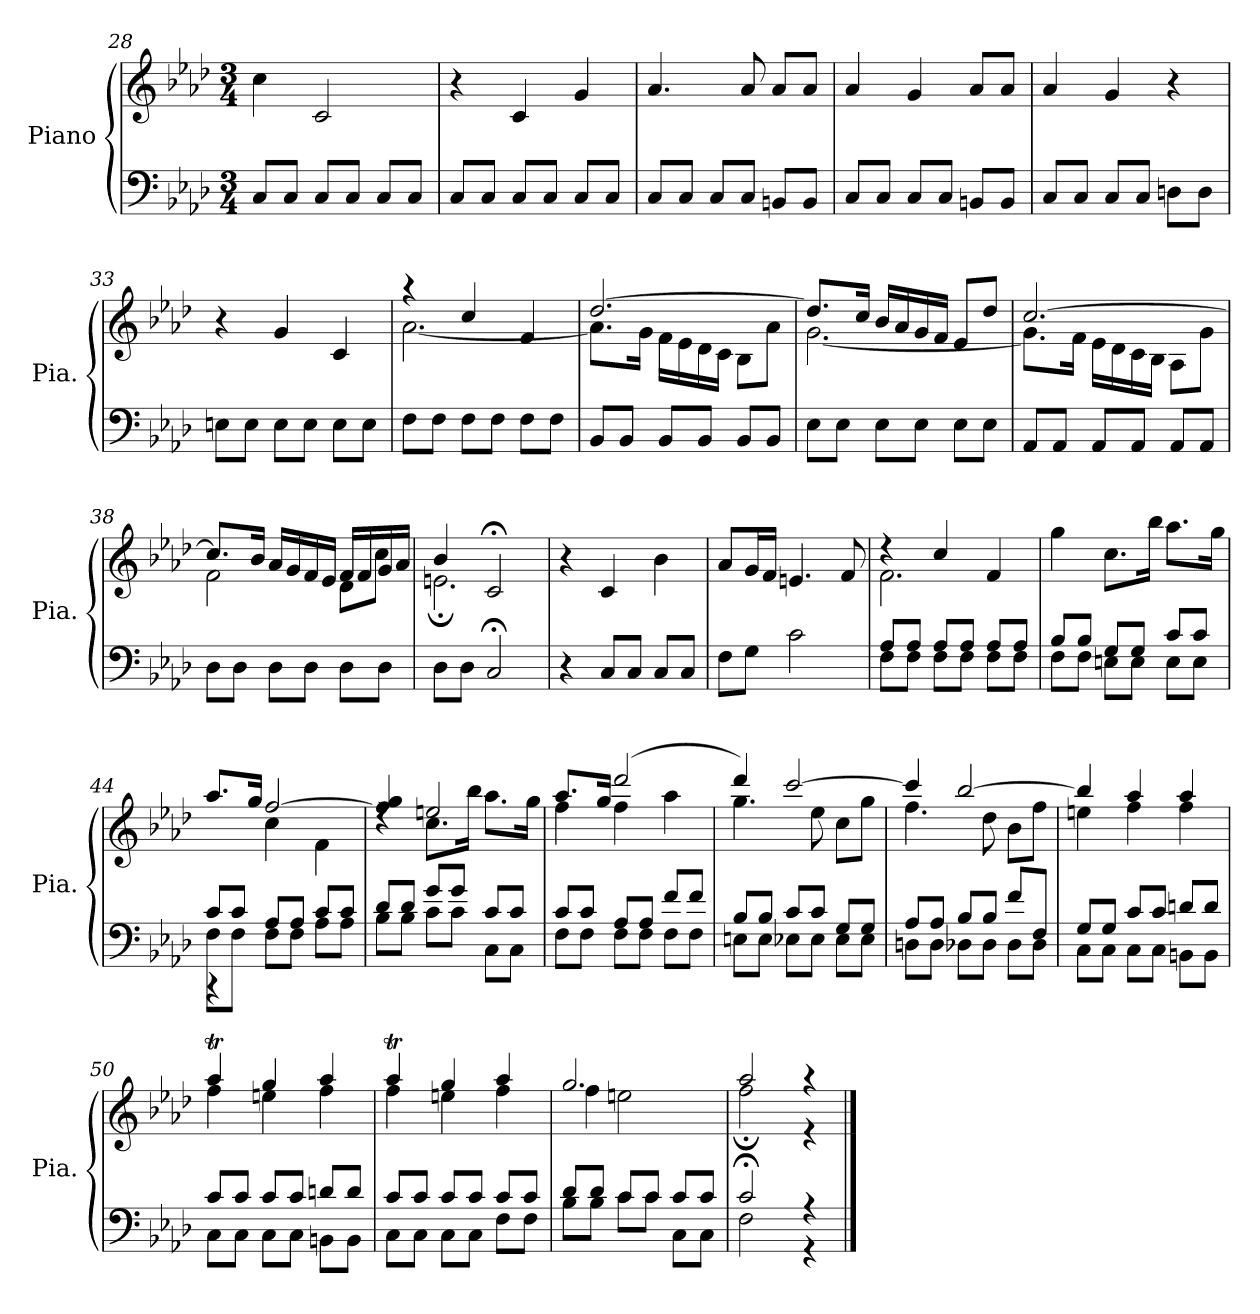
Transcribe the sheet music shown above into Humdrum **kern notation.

**kern	**kern
*part1	*part1
*staff2	*staff1
*I"Piano	*
*I'Pia.	*
*clefF4	*clefG2
*k[b-e-a-d-]	*k[b-e-a-d-]
*M3/4	*M3/4
=28	=28
8C/L	4cc\
8C/J	.
8C/L	2c/
8C/J	.
8C/L	.
8C/J	.
!!LO:LB:g=z
=29	=29
8C/L	4r
8C/J	.
8C/L	4c/
8C/J	.
8C/L	4g/
8C/J	.
=30	=30
8C/L	4.a-/
8C/J	.
8C/L	.
8C/J	8a-/
8BBn/L	8a-/L
8BB/J	8a-/J
=31	=31
8C/L	4a-/
8C/J	.
8C/L	4g/
8C/J	.
8BBn/L	8a-/L
8BB/J	8a-/J
=32	=32
8C/L	4a-/
8C/J	.
8C/L	4g/
8C/J	.
8Dn\L	4r
8D\J	.
!!LO:LB:g=z
=33	=33
8En\L	4r
8E\J	.
8E\L	4g/
8E\J	.
8E\L	4c/
8E\J	.
=34	=34
*	*^
8F\L	4raa	[2.a-\
8F\J	.	.
8F\L	4cc/	.
8F\J	.	.
8F\L	4f/	.
8F\J	.	.
=35	=35	=35
8BB-/L	[2.dd-/	8.a-\L]
8BB-/J	.	.
.	.	16g\Jk
8BB-/L	.	16f\LL
.	.	16e-\
8BB-/J	.	16d-\
.	.	16c\JJ
8BB-/L	.	8B-\L
8BB-/J	.	8a-\J
=36	=36	=36
8E-\L	8.dd-/L]	[2.g\
8E-\J	.	.
.	16cc/Jk	.
8E-\L	16b-/LL	.
.	16a-/	.
8E-\J	16g/	.
.	16f/JJ	.
8E-\L	8e-/L	.
8E-\J	8dd-/J	.
!!LO:PB:g=z	!!
=37	=37	=37
8AA-/L	[2.cc/	8.g\L]
8AA-/J	.	.
.	.	16f\Jk
8AA-/L	.	16e-\LL
.	.	16d-\
8AA-/J	.	16c\
.	.	16B-\JJ
8AA-/L	.	8A-\L
8AA-/J	.	8g\J
=38	=38	=38
8D-\L	8.cc/L]	2f\
8D-\J	.	.
.	16b-/Jk	.
8D-\L	16a-/LL	.
.	16g/	.
8D-\J	16f/	.
.	16e-/JJ	.
8D-\L	16f/LL	8d-\L
.	16f/	.
8D-\J	16g/	8cc\J
.	16a-/JJ	.
=39	=39	=39
8D-\L	4b-/	2.en;<\
8D-\J	.	.
2C;/	2c;</	.
*	*v	*v
=40	=40
4r	4r
8C/L	4c/
8C/J	.
8C/L	4b-\
8C/J	.
!!LO:LB:g=z
=41	=41
8F\L	8a-/L
8G\J	16g/L
.	16f/JJ
2c\	4.en/
.	8f/
=42	=42
*^	*^
8A-/L	8F\L	4r	2.f\
8A-/J	8F\J	.	.
8A-/L	8F\L	4cc/	.
8A-/J	8F\J	.	.
8A-/L	8F\L	4f/	.
8A-/J	8F\J	.	.
*	*	*v	*v
=43	=43	=43
8B-/L	8F\L	4gg\
8B-/J	8F\J	.
8G/L	8En\L	8.cc\L
8G/J	8E\J	.
.	.	16bb-\Jk
8c/L	8E\L	8.aa-\L
8c/J	8E\J	.
.	.	16gg\Jk
=44	=44	=44
*	*^	*^
4rCC	8c/L	8F\L	8.aa-/L	4ryy
.	8c/J	8F\J	.	.
.	.	.	16gg/Jk	.
2ryy	8A-/L	8F\L	[2ff/	4cc\
.	8A-/J	8F\J	.	.
.	8c/L	8A-\L	.	4f\
.	8c/J	8A-\J	.	.
*	*v	*v	*	*
=45	=45	=45	=45
8B-\L	8d-/L	4ff/] 4gg/	4rdd
8B-\J	8d-/J	.	.
8c\L	8g/L	2een/	8.cc\L
8c\J	8g/J	.	.
.	.	.	16bb-\Jk
8C\L	8c/L	.	8.aa-\L
8C\J	8c/J	.	.
.	.	.	16gg\Jk
!!LO:LB:g=z	!!
=46	=46	=46	=46
8F\L	8c/L	4ff\	8.aa-/L
8F\J	8c/J	.	.
.	.	.	16gg/Jk
8F\L	8A-/L	(>2ddd-/	4ff\
8F\J	8A-/J	.	.
8F\L	8f/L	.	4aa-\
8F\J	8f/J	.	.
=47	=47	=47	=47
8B-/L	8En\L	4ddd-/)	4.gg\
8B-/J	8E\J	.	.
8c/L	8E-X\L	[2ccc/	.
8c/J	8E-\J	.	8ee-\
8G/L	8E-\L	.	8cc\L
8G/J	8E-\J	.	8gg\J
=48	=48	=48	=48
8A-/L	8Dn\L	4ccc/]	4.ff\
8A-/J	8D\J	.	.
8B-/L	8D-X\L	[2bb-/	.
8B-/J	8D-\J	.	8dd-\
8f/L	8D-\L	.	8b-\L
8F/J	8D-\J	.	8ff\J
=49	=49	=49	=49
8G/L	8C\L	4bb-/]	4een\
8G/J	8C\J	.	.
8c/L	8C\L	4aa-/	4ff\
8c/J	8C\J	.	.
8dn/L	8BBn\L	4aa-/	4ff\
8d/J	8BB\J	.	.
!!LO:LB:g=z	!!
=50	=50	=50	=50
8c/L	8C\L	4aa-T/	4ff\
8c/J	8C\J	.	.
8c/L	8C\L	4gg/	4een\
8c/J	8C\J	.	.
8dn/L	8BBn\L	4aa-/	4ff\
8d/J	8BB\J	.	.
=51	=51	=51	=51
8c/L	8C\L	4aa-T/	4ff\
8c/J	8C\J	.	.
8c/L	8C\L	4gg/	4een\
8c/J	8C\J	.	.
8c/L	8F\L	4aa-/	4ff\
8c/J	8F\J	.	.
=52	=52	=52	=52
8d-/L	8B-\L	2.gg/	4ff\
8d-/J	8B-\J	.	.
8c\L	8c/L	.	2een\
8c\J	8c/J	.	.
8c/L	8C\L	.	.
8c/J	8C\J	.	.
=53	=53	=53	=53
2F;<\	2c/	2ff\	2aa-;/
4r	4r	4r	4r
*v	*v	*	*
*	*v	*v
==	==
*-	*-
